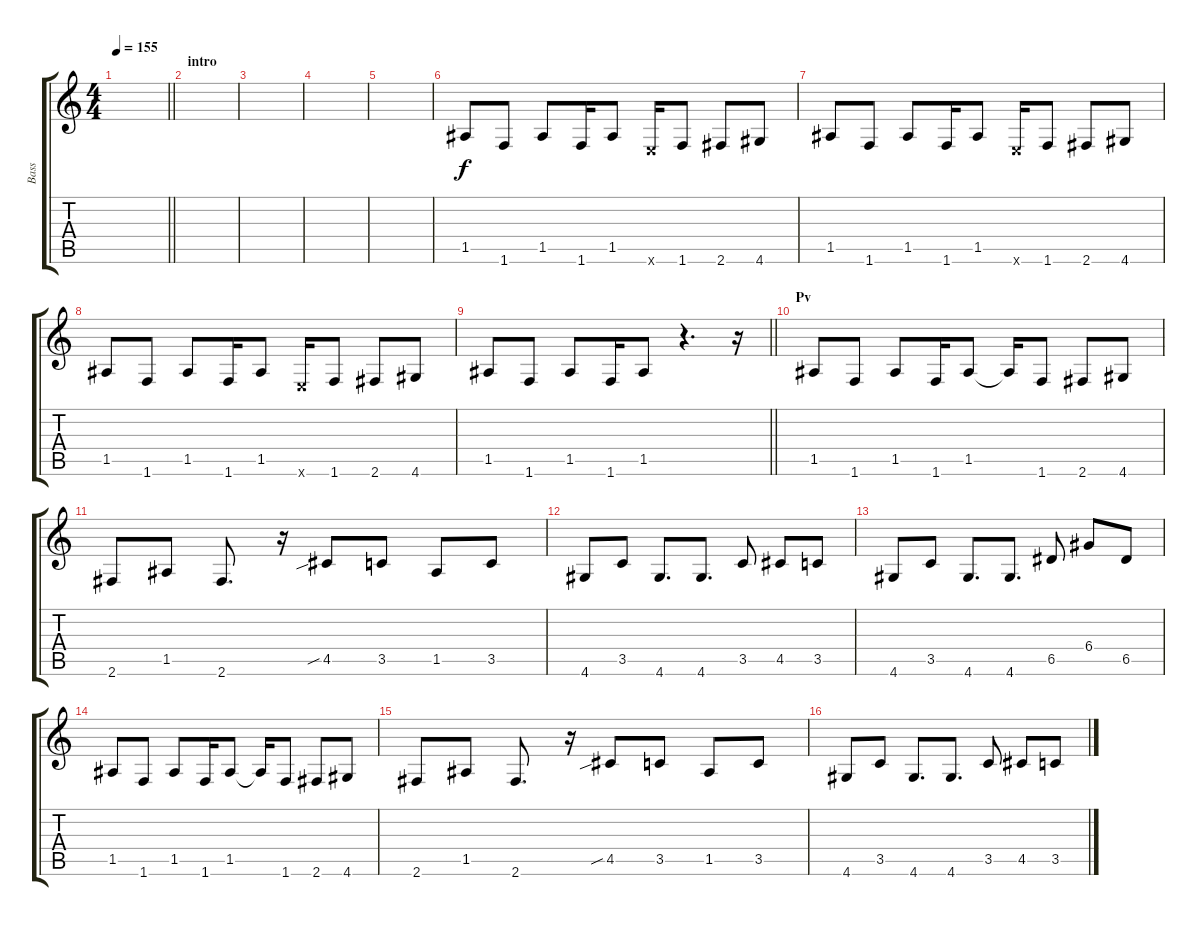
\track ("Bass" "Bass") {instrument electricbasspick}
\staff {score tabs}
\tuning (E4 B3 G3 D3 A2 E2) {hide}
\ts (4 4)
\tempo 155
\clef g2
\barLineRight lightlight
\ks c
|
\section ("" "intro")
|
|
|
|
1.5.8 1.6.8 1.5.8 1.6.16 1.5.8 0.6{x}.16 1.6.8 2.6.8 4.6.8 |
1.5.8 1.6.8 1.5.8 1.6.16 1.5.8 0.6{x}.16 1.6.8 2.6.8 4.6.8 |
1.5.8 1.6.8 1.5.8 1.6.16 1.5.8 0.6{x}.16 1.6.8 2.6.8 4.6.8 |
\barLineRight lightlight
1.5.8 1.6.8 1.5.8 1.6.16 1.5.8 r.4{d} r.16 |
\section ("" "Pv")
1.5.8 1.6.8 1.5.8 1.6.16 1.5.8 1.5{t}.16 1.6.8 2.6.8 4.6.8 |
2.6.8 1.5.8 2.6.8{d} r.16 4.5{sib}.8 3.5.8 1.5.8 3.5.8 |
4.6.8 3.5.8 4.6.8{d} 4.6.8{d} 3.5.8 4.5.8 3.5.8 |
4.6.8 3.5.8 4.6.8{d} 4.6.8{d} 6.5.8 6.4.8 6.5.8 |
1.5.8 1.6.8 1.5.8 1.6.16 1.5.8 1.5{t}.16 1.6.8 2.6.8 4.6.8 |
2.6.8 1.5.8 2.6.8{d} r.16 4.5{sib}.8 3.5.8 1.5.8 3.5.8 |
4.6.8 3.5.8 4.6.8{d} 4.6.8{d} 3.5.8 4.5.8 3.5.8
